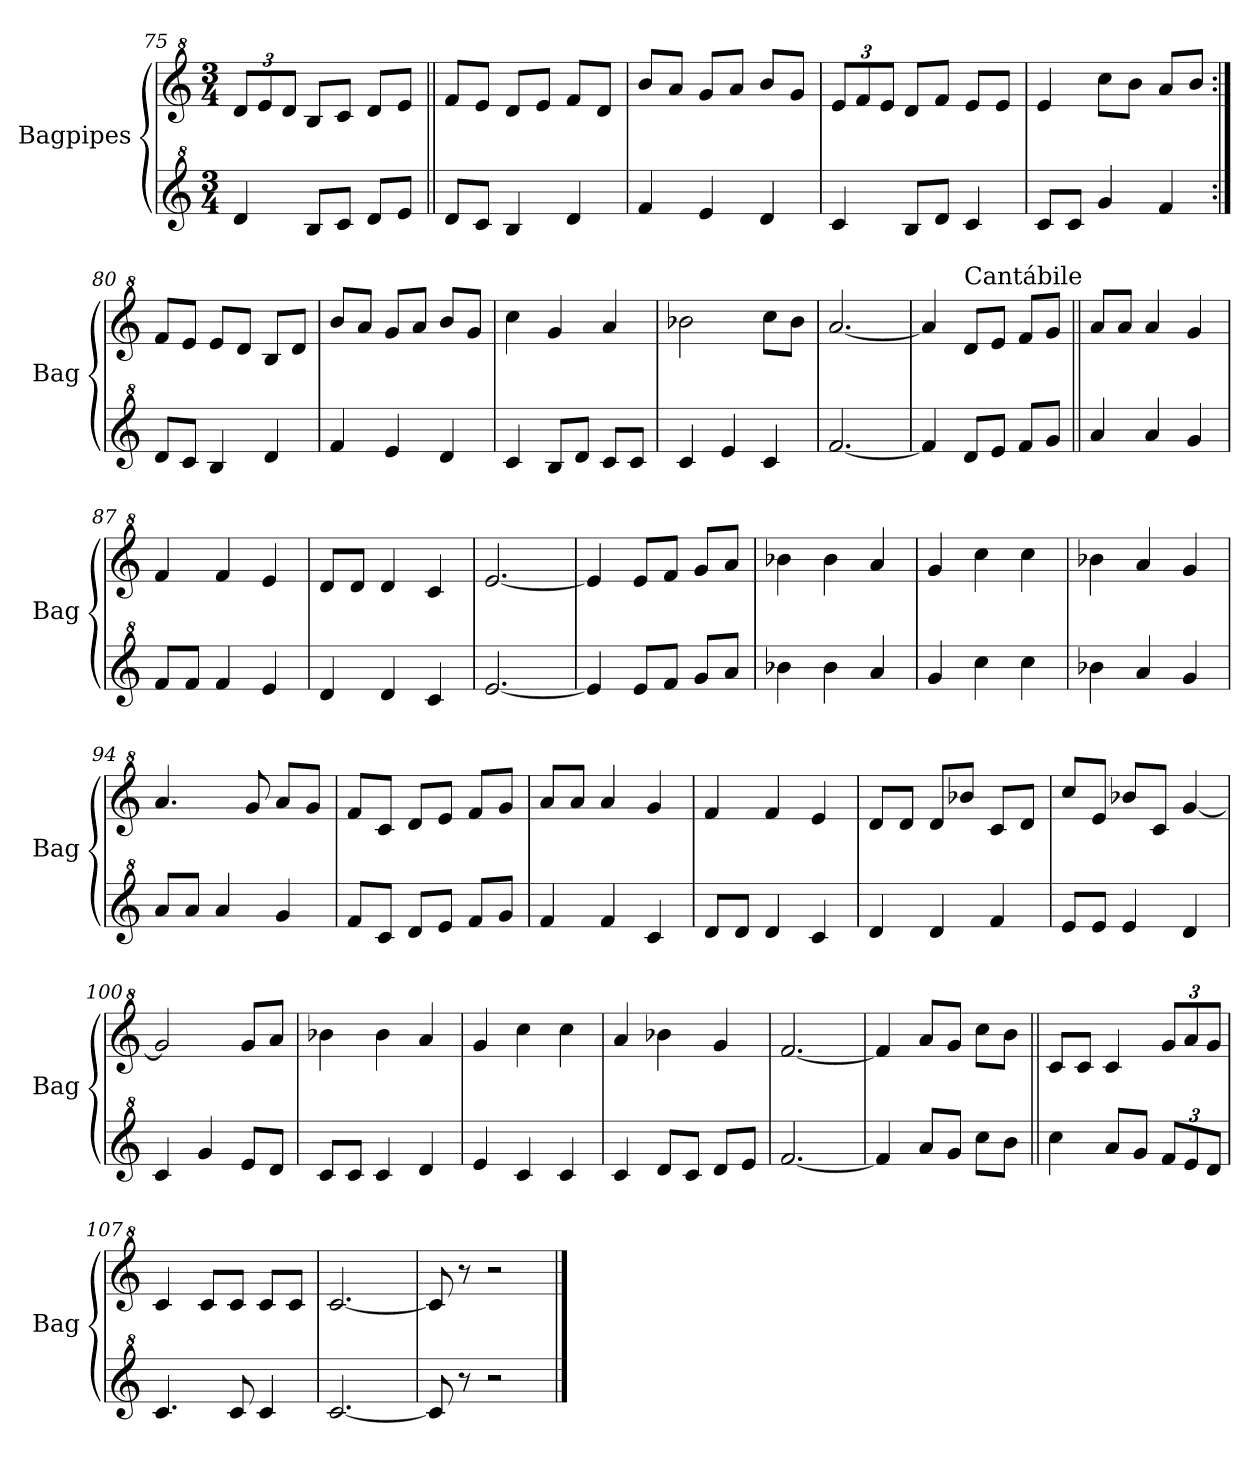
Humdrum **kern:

**kern	**kern
*part2	*part1
*staff2	*staff1
*I"Bagpipes	*I"Bagpipes
*I'Bag	*I'Bag
*clefG^2	*clefG^2
*k[]	*k[]
*C:	*C:
*M3/4	*M3/4
*	*Xbrackettup
=75	=75
4dd/	12dd/L
.	12ee/
.	12dd/J
8b/L	8b/L
8cc/J	8cc/J
8dd/L	8dd/L
8ee/J	8ee/J
=76||	=76||
8dd/L	8ff/L
8cc/J	8ee/J
4b/	8dd/L
.	8ee/J
4dd/	8ff/L
.	8dd/J
=77	=77
4ff/	8bb/L
.	8aa/J
4ee/	8gg/L
.	8aa/J
4dd/	8bb/L
.	8gg/J
=78	=78
4cc/	12ee/L
.	12ff/
.	12ee/J
8b/L	8dd/L
8dd/J	8ff/J
4cc/	8ee/L
.	8ee/J
=79	=79
8cc/L	4ee/
8cc/J	.
4gg/	8ccc\L
.	8bb\J
4ff/	8aa/L
.	8bb/J
!!LO:LB:g=z
=80:|!	=80:|!
8dd/L	8ff/L
8cc/J	8ee/J
4b/	8ee/L
.	8dd/J
4dd/	8b/L
.	8dd/J
=81	=81
4ff/	8bb/L
.	8aa/J
4ee/	8gg/L
.	8aa/J
4dd/	8bb/L
.	8gg/J
=82	=82
4cc/	4ccc\
8b/L	4gg/
8dd/J	.
8cc/L	4aa/
8cc/J	.
=83	=83
4cc/	2bb-X\
4ee/	.
4cc/	8ccc\L
.	8bb-\J
=84	=84
[2.ff/	[2.aa/
=85	=85
4ff/]	4aa/]
!	!LO:TX:a:t=Cantábile
8dd/L	8dd/L
8ee/J	8ee/J
8ff/L	8ff/L
8gg/J	8gg/J
=86||	=86||
4aa/	8aa/L
.	8aa/J
4aa/	4aa/
4gg/	4gg/
=87	=87
8ff/L	4ff/
8ff/J	.
4ff/	4ff/
4ee/	4ee/
=88	=88
4dd/	8dd/L
.	8dd/J
4dd/	4dd/
4cc/	4cc/
=89	=89
[2.ee/	[2.ee/
!!LO:LB:g=z
=90	=90
4ee/]	4ee/]
8ee/L	8ee/L
8ff/J	8ff/J
8gg/L	8gg/L
8aa/J	8aa/J
=91	=91
4bb-X\	4bb-X\
4bb-\	4bb-\
4aa/	4aa/
=92	=92
4gg/	4gg/
4ccc\	4ccc\
4ccc\	4ccc\
=93	=93
4bb-X\	4bb-X\
4aa/	4aa/
4gg/	4gg/
=94	=94
8aa/L	4.aa/
8aa/J	.
4aa/	.
.	8gg/
4gg/	8aa/L
.	8gg/J
=95	=95
8ff/L	8ff/L
8cc/J	8cc/J
8dd/L	8dd/L
8ee/J	8ee/J
8ff/L	8ff/L
8gg/J	8gg/J
=96	=96
4ff/	8aa/L
.	8aa/J
4ff/	4aa/
4cc/	4gg/
=97	=97
8dd/L	4ff/
8dd/J	.
4dd/	4ff/
4cc/	4ee/
=98	=98
4dd/	8dd/L
.	8dd/J
4dd/	8dd/L
.	8bb-X/J
4ff/	8cc/L
.	8dd/J
!!LO:PB:g=z
=99	=99
8ee/L	8ccc/L
8ee/J	8ee/J
4ee/	8bb-X/L
.	8cc/J
4dd/	[4gg/
=100	=100
4cc/	2gg/]
4gg/	.
8ee/L	8gg/L
8dd/J	8aa/J
=101	=101
8cc/L	4bb-X\
8cc/J	.
4cc/	4bb-\
4dd/	4aa/
=102	=102
4ee/	4gg/
4cc/	4ccc\
4cc/	4ccc\
=103	=103
4cc/	4aa/
8dd/L	4bb-X\
8cc/J	.
8dd/L	4gg/
8ee/J	.
=104	=104
[2.ff/	[2.ff/
=105	=105
4ff/]	4ff/]
8aa/L	8aa/L
8gg/J	8gg/J
8ccc\L	8ccc\L
8bb\J	8bb\J
=106||	=106||
4ccc\	8cc/L
.	8cc/J
8aa/L	4cc/
8gg/J	.
*Xbrackettup	*
12ff/L	12gg/L
12ee/	12aa/
12dd/J	12gg/J
=107	=107
4.cc/	4cc/
.	8cc/L
8cc/	8cc/J
4cc/	8cc/L
.	8cc/J
=108	=108
[2.cc/	[2.cc/
!!LO:LB:g=z
=109	=109
8cc/]	8cc/]
8r	8r
2r	2r
==	==
*-	*-
